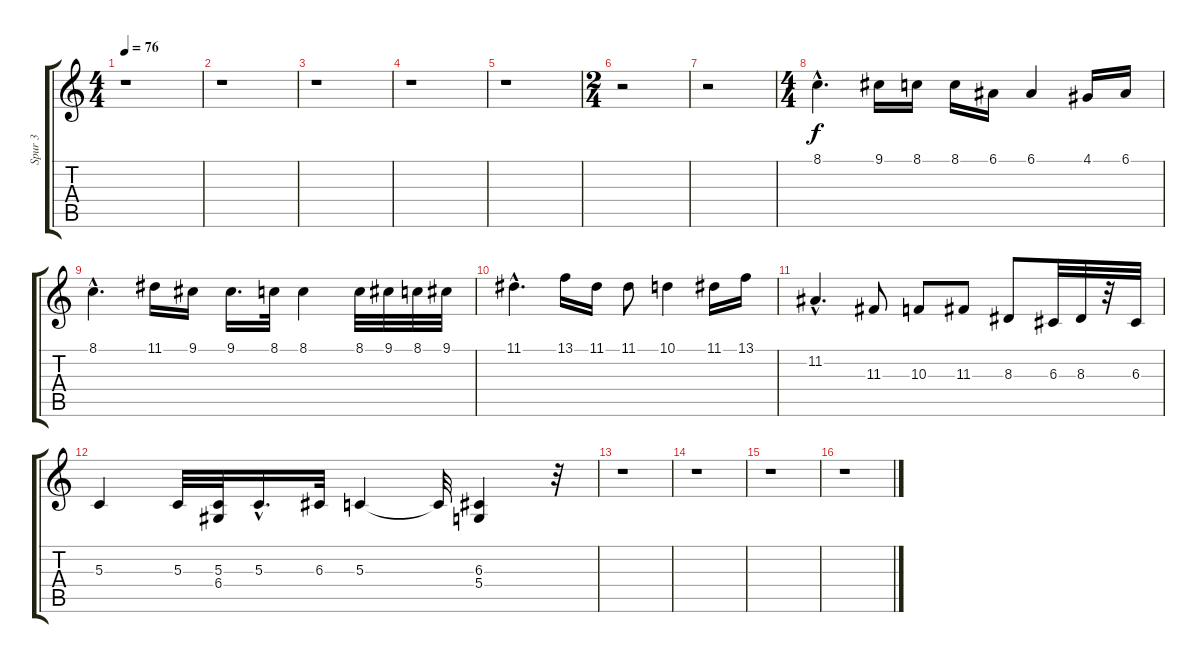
\track ("Spur 3" "Spur 3") {instrument flute}
\staff {score tabs}
\tuning (E4 B3 G3 D3 A2 E2) {hide}
\ts (4 4)
\tempo 76
\clef g2
\ks c
r.1{dy f} |
r.1 |
r.1 |
r.1 |
r.1 |
\ts (2 4)
r.2 |
r.2 |
\ts (4 4)
8.1{hac}.4{d} 9.1.16 8.1.16 8.1.16 6.1.16 6.1.4 4.1.16 6.1.16 |
8.1{hac}.4{d} 11.1.16 9.1.16 9.1.16{d} 8.1.32 8.1.4 8.1.32 9.1.32 8.1.32 9.1.32 |
11.1{hac}.4{d} 13.1.16 11.1.16 11.1.8 10.1.4 11.1.16 13.1.16 |
11.2{hac}.4{d} 11.3.8 10.3.8 11.3.8 8.3.8 6.3.32 8.3.32 r.32 6.3.32 |
5.3.4 5.3.32 (5.3 6.4).32 5.3{hac}.16{d} 6.3.32 5.3.4 5.3{t}.32 (6.3 5.4).4 r.32 |
r.1 |
r.1 |
r.1 |
r.1
